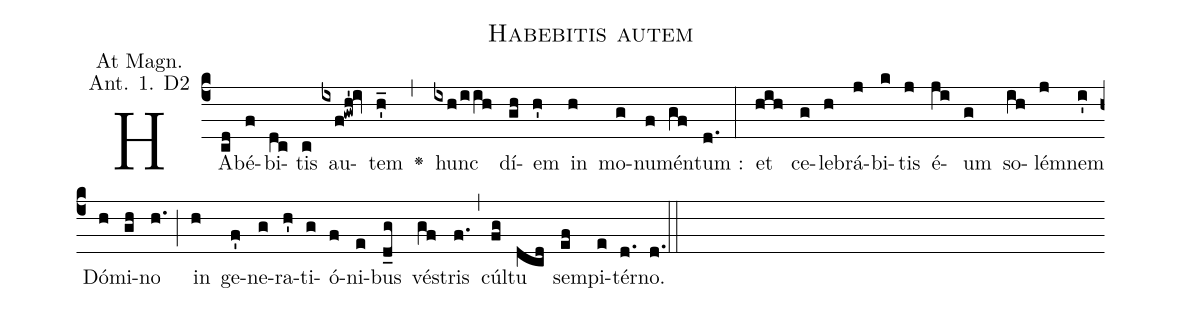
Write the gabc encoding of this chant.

name: Habebitis autem;
office-part: Magnificat Antiphon;
mode: 1D2;
annotation: At Magn.;
annotation: Ant. 1. D2;
def-m1:}{\greseteolcustos{manual}{;
def-m2:\ifx\breakbeforeEuouae\undefined\else;
def-m3:\fi}\ifx\noeuouae\undefined\def\noeuouae{F}\fi\if\noeuouae F{;
def-m4:}\fi;
%%
% The syntax in this part is called gabc. Please refer to http://home.gna.org/gregorio/gabc/#basis

(c4)HA(cd)bé(f)bi(dc)tis(c) au(ixf!gwh'!iv)tem(h'_) <v>\greheightstar</v>(,)
hunc(ixh/iih) dí(gh)em(h') in(h) mo(g)nu(f)mén(gf)tum :(d.) (:)
et(hih) ce(g)le(h)brá(j)bi(k)tis(j) é(ji)um(g) so(ih)lém(j)nem(i') Dó(h)mi(gh)no(h.) (;)
in(h) ge(f')ne(g)ra(h')ti(g)ó(f)ni(e)bus(d_g) vé(gf)stris(f.) (,)
cúl(fg)tu(dcd) sem(ef)pi(e)tér(d.[em1])no.(d.) (::[em2]z[em3])

E(h) u(h) o(g) u(f) a(gf) e.(d.) (::[em4])
